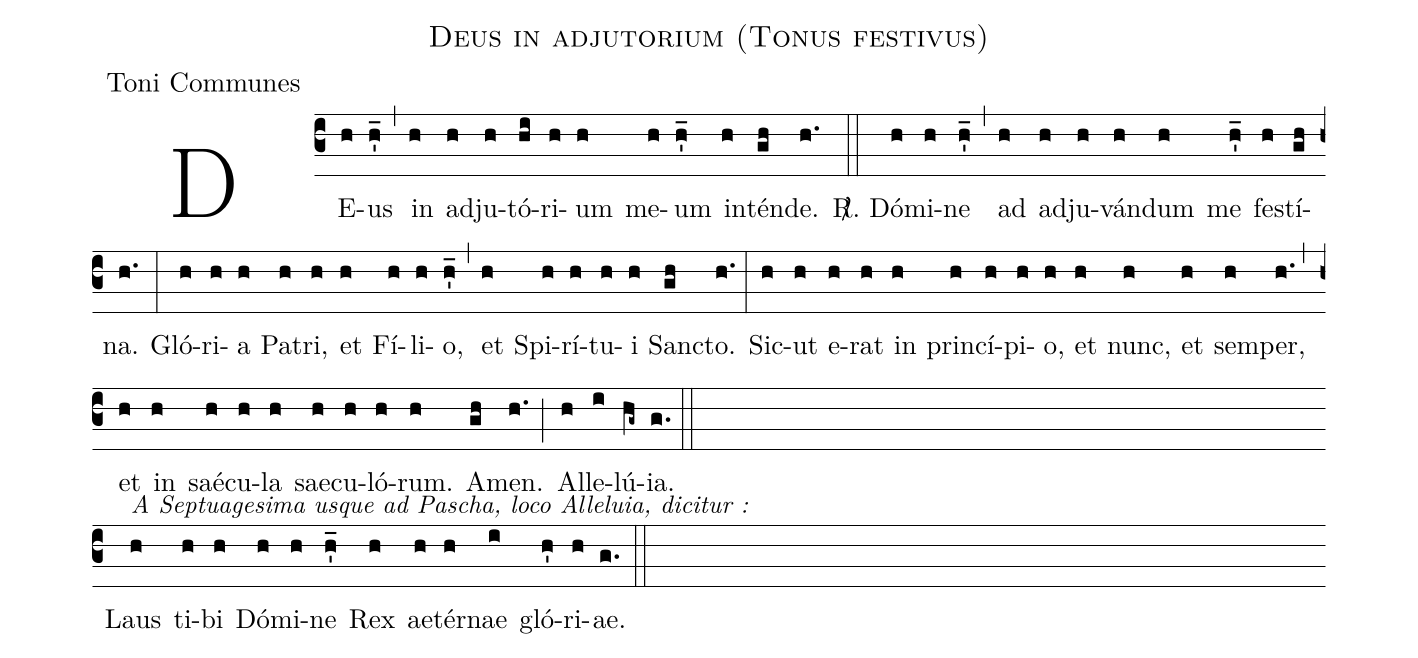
name:Deus in adjutorium (Tonus festivus);
office-part:Toni Communes;
%%
(c3) DE(h)us(h'_) (,) in(h) ad(h)ju(h)tó(hi)ri(h)um(h) me(h)um(h'_) in(h)tén(gh)de.(h.) (::)
<sp>R/</sp>. Dó(h)mi(h)ne(h'_) (,) ad(h) ad(h)ju(h)ván(h)dum(h) me(h'_) fe(h)stí(gh)na.(h.) (:)
Gló(h)ri(h)a(h) Pa(h)tri,(h) et(h) Fí(h)li(h)o,(h'_) (,) et(h) Spi(h)rí(h)tu(h)i(h) San(gh)cto.(h.) (:)
Sic(h)ut(h) e(h)rat(h) in(h) prin(h)cí(h)pi(h)o,(h) et(h) nunc,(h) et(h) sem(h)per,(h.) (,) et(h) in(h) saé(h)cu(h)la(h) sae(h)cu(h)ló(h)rum.(h) A(gh)men.(h.) (;)
Al(h)le(i)lú(hg~){ia}.(g.) (::) (Z-)
<alt>A Septuagesima usque ad Pascha, loco Alleluia, dicitur :</alt>
Laus(h) ti(h)bi(h) Dó(h)mi(h)ne(h'_) Rex(h) ae(h)tér(h)nae(i) gló(h')ri(h)ae.(g.) (::)
